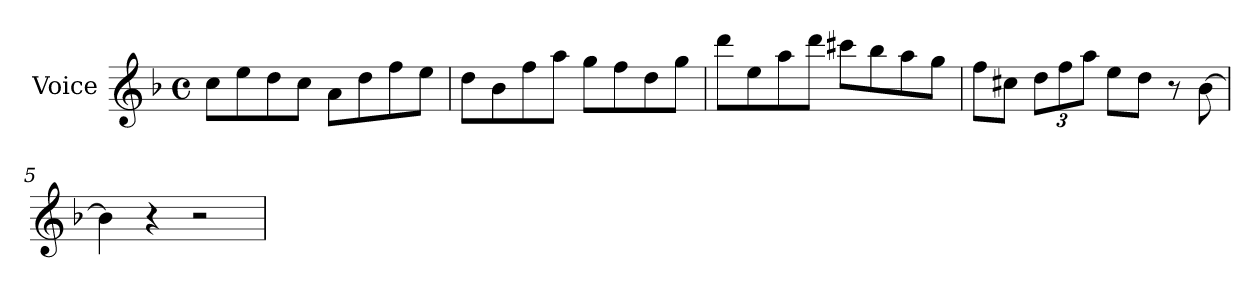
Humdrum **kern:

**kern
*part1
*staff1
*I"Voice
*I'Voice
*clefG2
*k[b-]
*M4/4
*met(c)
=1
8cc\L
8ee\
8dd\
8cc\J
8a\L
8dd\
8ff\
8ee\J
=2
8dd\L
8b-\
8ff\
8aa\J
8gg\L
8ff\
8dd\
8gg\J
=3
8ddd\L
8ee\
8aa\
8ddd\J
8ccc#X\L
8bb-\
8aa\
8gg\J
=4
8ff\L
8cc#X\J
12dd\L
12ff\
12aa\J
8ee\L
8dd\J
8r
[>8b-\
=5
4b-\]
4r
2rcc
=
*-
